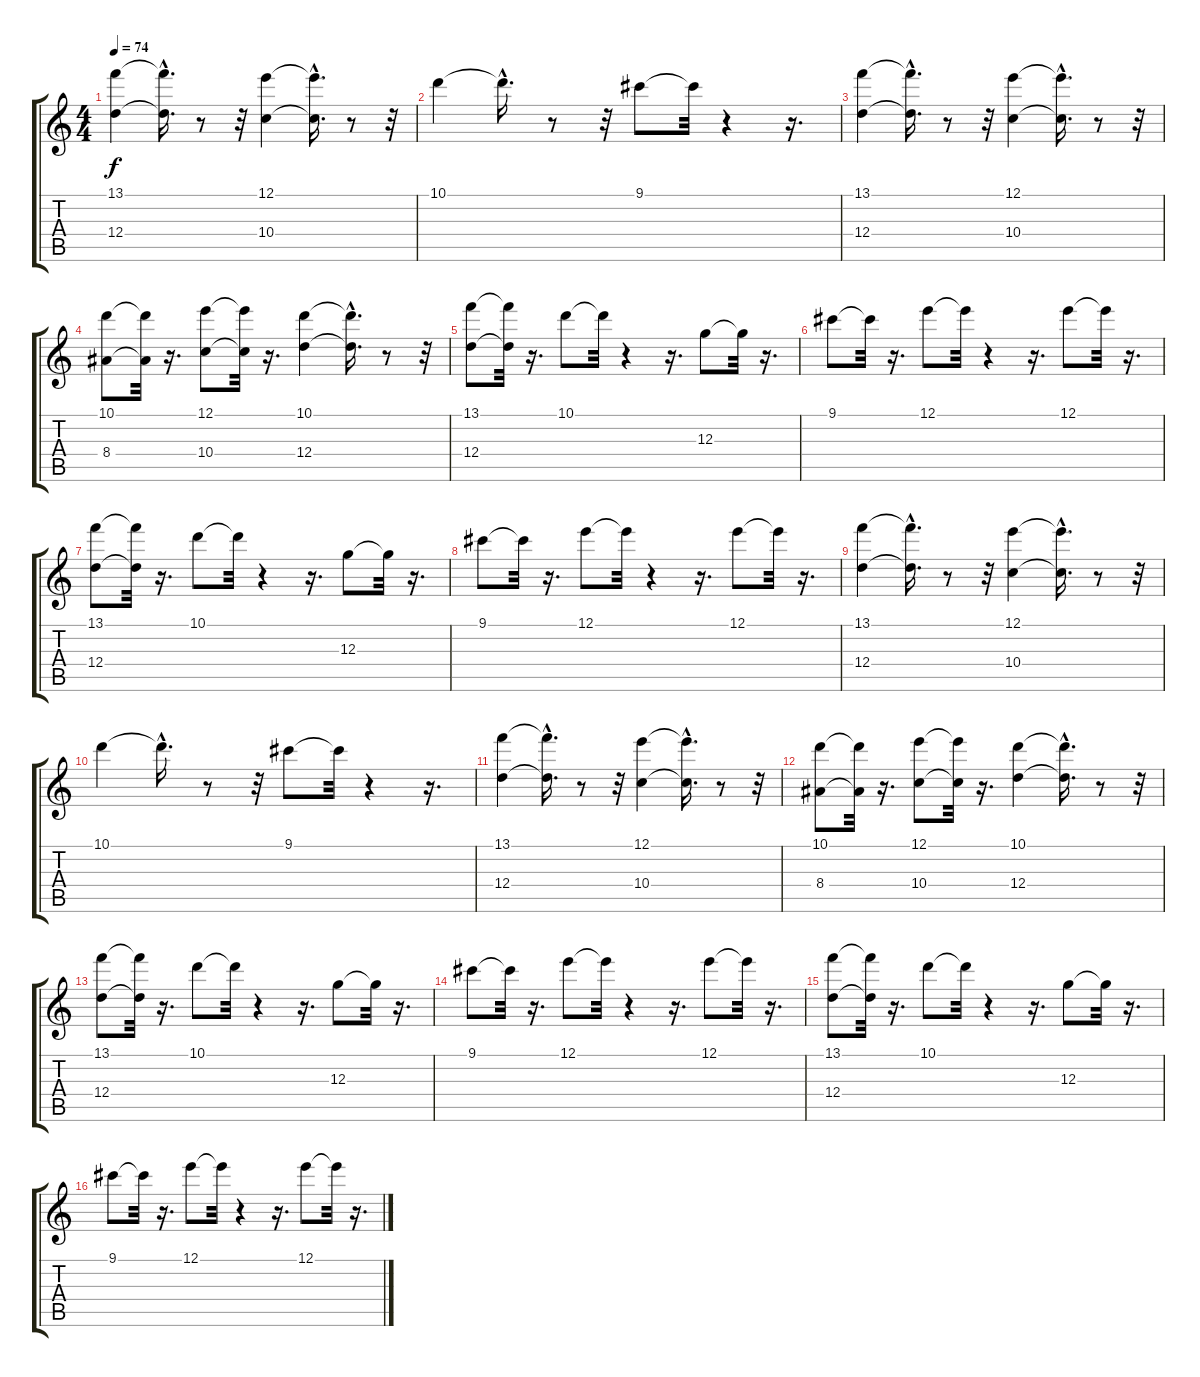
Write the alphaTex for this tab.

\track "" {instrument acousticguitarsteel}
\staff {score tabs}
\tuning (E4 B3 G3 D3 A2 E2) {hide}
\ts (4 4)
\tempo 74
\clef g2
\ks c
(13.1 12.4).4{dy f instrument acousticguitarsteel} (13.1{hac t} 12.4{hac t}).16{d} r.8 r.32 (12.1 10.4).4 (12.1{hac t} 10.4{hac t}).16{d} r.8 r.32 |
10.1.4 10.1{hac t}.16{d} r.8 r.32 9.1.8 9.1{t}.32 r.4 r.16{d} |
(13.1 12.4).4 (13.1{hac t} 12.4{hac t}).16{d} r.8 r.32 (12.1 10.4).4 (12.1{hac t} 10.4{hac t}).16{d} r.8 r.32 |
(10.1 8.4).8 (10.1{t} 8.4{t}).32 r.16{d} (12.1 10.4).8 (12.1{t} 10.4{t}).32 r.16{d} (10.1 12.4).4 (10.1{hac t} 12.4{hac t}).16{d} r.8 r.32 |
(13.1 12.4).8 (13.1{t} 12.4{t}).32 r.16{d} 10.1.8 10.1{t}.32 r.4 r.16{d} 12.3.8 12.3{t}.32 r.16{d} |
9.1.8 9.1{t}.32 r.16{d} 12.1.8 12.1{t}.32 r.4 r.16{d} 12.1.8 12.1{t}.32 r.16{d} |
(13.1 12.4).8 (13.1{t} 12.4{t}).32 r.16{d} 10.1.8 10.1{t}.32 r.4 r.16{d} 12.3.8 12.3{t}.32 r.16{d} |
9.1.8 9.1{t}.32 r.16{d} 12.1.8 12.1{t}.32 r.4 r.16{d} 12.1.8 12.1{t}.32 r.16{d} |
(13.1 12.4).4 (13.1{hac t} 12.4{hac t}).16{d} r.8 r.32 (12.1 10.4).4 (12.1{hac t} 10.4{hac t}).16{d} r.8 r.32 |
10.1.4 10.1{hac t}.16{d} r.8 r.32 9.1.8 9.1{t}.32 r.4 r.16{d} |
(13.1 12.4).4 (13.1{hac t} 12.4{hac t}).16{d} r.8 r.32 (12.1 10.4).4 (12.1{hac t} 10.4{hac t}).16{d} r.8 r.32 |
(10.1 8.4).8 (10.1{t} 8.4{t}).32 r.16{d} (12.1 10.4).8 (12.1{t} 10.4{t}).32 r.16{d} (10.1 12.4).4 (10.1{hac t} 12.4{hac t}).16{d} r.8 r.32 |
(13.1 12.4).8 (13.1{t} 12.4{t}).32 r.16{d} 10.1.8 10.1{t}.32 r.4 r.16{d} 12.3.8 12.3{t}.32 r.16{d} |
9.1.8 9.1{t}.32 r.16{d} 12.1.8 12.1{t}.32 r.4 r.16{d} 12.1.8 12.1{t}.32 r.16{d} |
(13.1 12.4).8 (13.1{t} 12.4{t}).32 r.16{d} 10.1.8 10.1{t}.32 r.4 r.16{d} 12.3.8 12.3{t}.32 r.16{d} |
9.1.8 9.1{t}.32 r.16{d} 12.1.8 12.1{t}.32 r.4 r.16{d} 12.1.8 12.1{t}.32 r.16{d}
